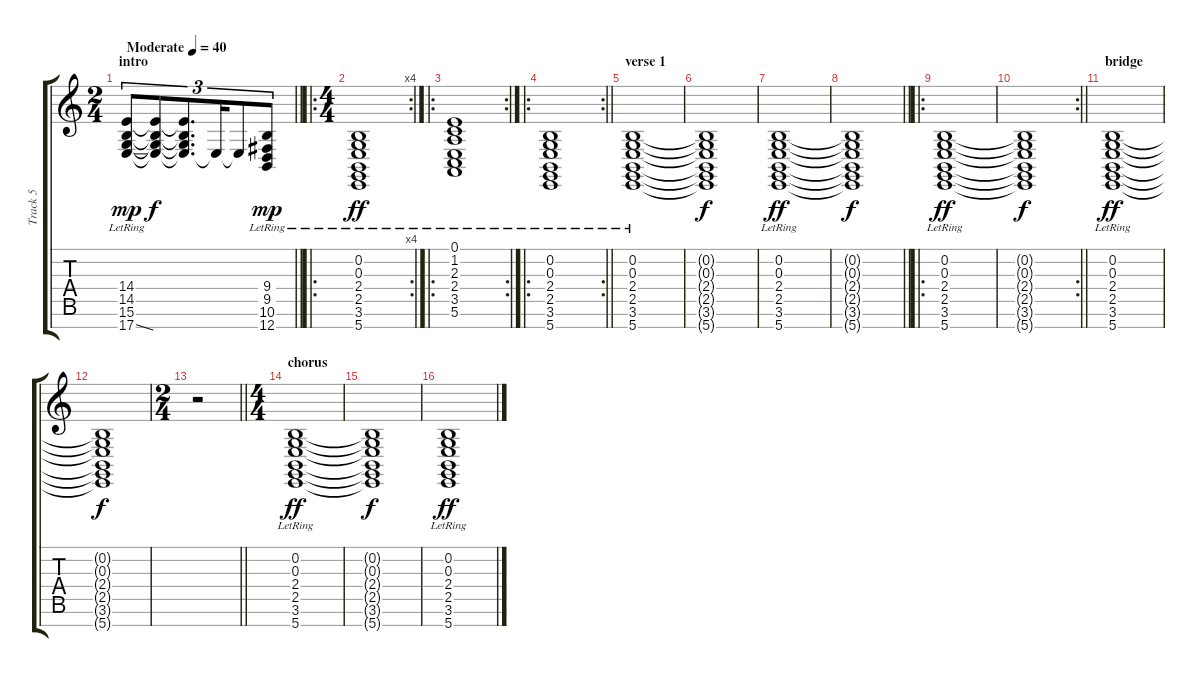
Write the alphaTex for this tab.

\track ("Track 5" "Track 5") {instrument churchorgan}
\staff {score tabs}
\tuning (E4 B3 G3 D3 A2 E2 B1) {hide}
\ts (2 4)
\section ("" "intro")
\tempo (40 "Moderate")
\clef g2
\barLineRight lightlight
\ks c
(14.4{lr} 14.5{lr} 15.6{lr} 17.7{ss lr}).8{tu (3 2) dy mp instrument churchorgan} (14.4{t} 14.5{t} 15.6{t} 17.7{t}).8{tu (3 2) dy f} (14.4{t} 14.5{t} 15.6{t} 17.7{t}).8{d tu (3 2)} 17.7{t}.16{tu (3 2)} 17.7{t}.8{tu (3 2)} (9.4{lr} 9.5{lr} 10.6{lr} 12.7{lr}).8{tu (3 2) dy mp} |
\ro
\rc 4
\ts (4 4)
(0.2 0.3 2.4 2.5{lr} 3.6 5.7).1{dy ff} |
\ro
\rc 2
(0.1 1.2 2.3 2.4{lr} 3.5{lr} 5.6{lr}).1 |
\ro
\rc 2
\barLineRight lightlight
(0.2 0.3 2.4 2.5{lr} 3.6 5.7).1 |
\section ("" "verse 1")
(0.2 0.3 2.4 2.5{lr} 3.6 5.7).1 |
(0.2{t} 0.3{t} 2.4{t} 2.5{t} 3.6{t} 5.7{t}).1{dy f} |
(0.2 0.3 2.4 2.5{lr} 3.6 5.7).1{dy ff} |
\barLineRight lightlight
(0.2{t} 0.3{t} 2.4{t} 2.5{t} 3.6{t} 5.7{t}).1{dy f} |
\ro
(0.2 0.3 2.4 2.5{lr} 3.6 5.7).1{dy ff} |
\rc 2
\barLineRight lightlight
(0.2{t} 0.3{t} 2.4{t} 2.5{t} 3.6{t} 5.7{t}).1{dy f} |
\section ("" "bridge")
(0.2 0.3 2.4 2.5{lr} 3.6 5.7).1{dy ff} |
(0.2{t} 0.3{t} 2.4{t} 2.5{t} 3.6{t} 5.7{t}).1{dy f} |
\ts (2 4)
\barLineRight lightlight
r.2 |
\ts (4 4)
\section ("" "chorus")
(0.2 0.3 2.4 2.5{lr} 3.6 5.7).1{dy ff} |
(0.2{t} 0.3{t} 2.4{t} 2.5{t} 3.6{t} 5.7{t}).1{dy f} |
(0.2 0.3 2.4 2.5{lr} 3.6 5.7).1{dy ff}
